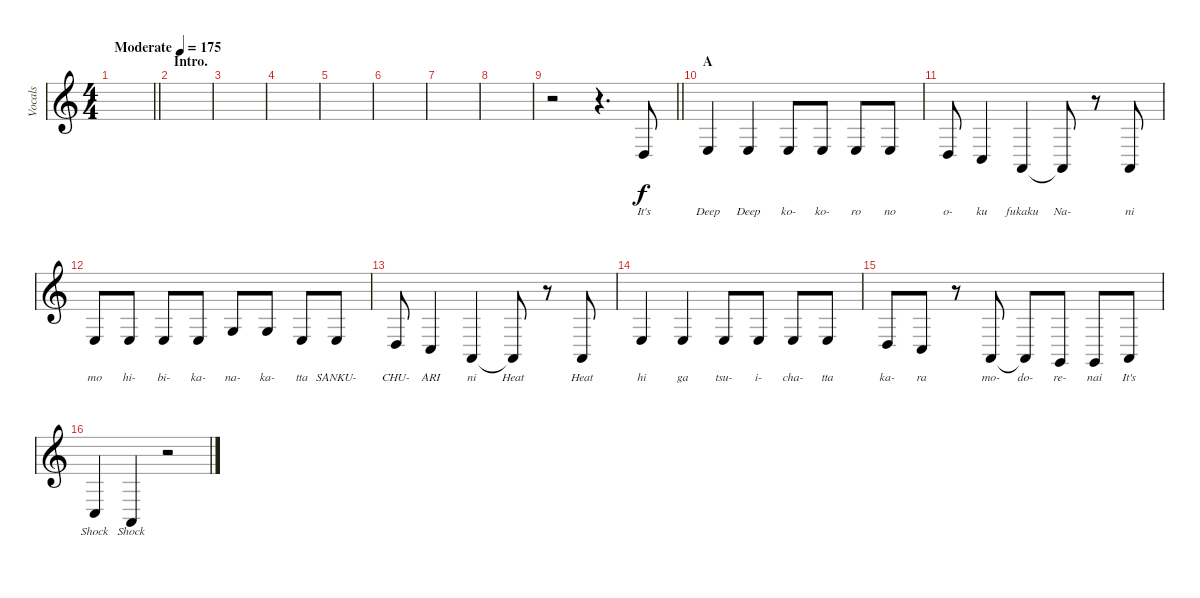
\track ("Vocals" "Vocals") {mute instrument violin}
\staff {score}
\tuning (E4 B3 G3 D3 A2 E2) {hide}
\ts (4 4)
\tempo (175 "Moderate")
\clef g2
\barLineRight lightlight
\ks c
|
\section ("" "Intro.")
|
|
|
|
|
|
|
\barLineRight lightlight
r.2 r.4{d} 0.4.8{lyrics (0 "It's") lyrics (1 "") lyrics (2 "") lyrics (3 "") lyrics (4 "")} |
\section ("" "A")
2.4.4{lyrics (0 "Deep") lyrics (1 "") lyrics (2 "") lyrics (3 "") lyrics (4 "")} 2.4.4{lyrics (0 "Deep") lyrics (1 "") lyrics (2 "") lyrics (3 "") lyrics (4 "")} 2.4.8{lyrics (0 "ko-") lyrics (1 "") lyrics (2 "") lyrics (3 "") lyrics (4 "")} 2.4.8{lyrics (0 "ko-") lyrics (1 "") lyrics (2 "") lyrics (3 "") lyrics (4 "")} 2.4.8{lyrics (0 "ro") lyrics (1 "") lyrics (2 "") lyrics (3 "") lyrics (4 "")} 2.4.8{lyrics (0 "no") lyrics (1 "") lyrics (2 "") lyrics (3 "") lyrics (4 "")} |
0.4.8{lyrics (0 "o-") lyrics (1 "") lyrics (2 "") lyrics (3 "") lyrics (4 "")} 3.5.4{lyrics (0 "ku") lyrics (1 "") lyrics (2 "") lyrics (3 "") lyrics (4 "")} 0.5.4{lyrics (0 "fukaku") lyrics (1 "") lyrics (2 "") lyrics (3 "") lyrics (4 "")} 0.5{t}.8{lyrics (0 "Na-") lyrics (1 "") lyrics (2 "") lyrics (3 "") lyrics (4 "")} r.8 0.5.8{lyrics (0 "ni") lyrics (1 "") lyrics (2 "") lyrics (3 "") lyrics (4 "")} |
2.4.8{lyrics (0 "mo") lyrics (1 "") lyrics (2 "") lyrics (3 "") lyrics (4 "")} 2.4.8{lyrics (0 "hi-") lyrics (1 "") lyrics (2 "") lyrics (3 "") lyrics (4 "")} 2.4.8{lyrics (0 "bi-") lyrics (1 "") lyrics (2 "") lyrics (3 "") lyrics (4 "")} 2.4.8{lyrics (0 "ka-") lyrics (1 "") lyrics (2 "") lyrics (3 "") lyrics (4 "")} 0.3.8{lyrics (0 "na-") lyrics (1 "") lyrics (2 "") lyrics (3 "") lyrics (4 "")} 0.3.8{lyrics (0 "ka-") lyrics (1 "") lyrics (2 "") lyrics (3 "") lyrics (4 "")} 2.4.8{lyrics (0 "tta") lyrics (1 "") lyrics (2 "") lyrics (3 "") lyrics (4 "")} 2.4.8{lyrics (0 "SANKU-") lyrics (1 "") lyrics (2 "") lyrics (3 "") lyrics (4 "")} |
0.4.8{lyrics (0 "CHU-") lyrics (1 "") lyrics (2 "") lyrics (3 "") lyrics (4 "")} 3.5.4{lyrics (0 "ARI") lyrics (1 "") lyrics (2 "") lyrics (3 "") lyrics (4 "")} 0.5.4{lyrics (0 "ni") lyrics (1 "") lyrics (2 "") lyrics (3 "") lyrics (4 "")} 0.5{t}.8{lyrics (0 "Heat") lyrics (1 "") lyrics (2 "") lyrics (3 "") lyrics (4 "")} r.8 0.5.8{lyrics (0 "Heat") lyrics (1 "") lyrics (2 "") lyrics (3 "") lyrics (4 "")} |
2.4.4{lyrics (0 "hi") lyrics (1 "") lyrics (2 "") lyrics (3 "") lyrics (4 "")} 2.4.4{lyrics (0 "ga") lyrics (1 "") lyrics (2 "") lyrics (3 "") lyrics (4 "")} 2.4.8{lyrics (0 "tsu-") lyrics (1 "") lyrics (2 "") lyrics (3 "") lyrics (4 "")} 2.4.8{lyrics (0 "i-") lyrics (1 "") lyrics (2 "") lyrics (3 "") lyrics (4 "")} 2.4.8{lyrics (0 "cha-") lyrics (1 "") lyrics (2 "") lyrics (3 "") lyrics (4 "")} 2.4.8{lyrics (0 "tta") lyrics (1 "") lyrics (2 "") lyrics (3 "") lyrics (4 "")} |
0.4.8{lyrics (0 "ka-") lyrics (1 "") lyrics (2 "") lyrics (3 "") lyrics (4 "")} 3.5.8{lyrics (0 "ra") lyrics (1 "") lyrics (2 "") lyrics (3 "") lyrics (4 "")} r.8 0.5.8{lyrics (0 "mo-") lyrics (1 "") lyrics (2 "") lyrics (3 "") lyrics (4 "")} 0.5{t}.8{lyrics (0 "do-") lyrics (1 "") lyrics (2 "") lyrics (3 "") lyrics (4 "")} 3.6.8{lyrics (0 "re-") lyrics (1 "") lyrics (2 "") lyrics (3 "") lyrics (4 "")} 3.6.8{lyrics (0 "nai") lyrics (1 "") lyrics (2 "") lyrics (3 "") lyrics (4 "")} 0.5.8{lyrics (0 "It's") lyrics (1 "") lyrics (2 "") lyrics (3 "") lyrics (4 "")} |
3.5.4{lyrics (0 "Shock") lyrics (1 "") lyrics (2 "") lyrics (3 "") lyrics (4 "")} 0.5.4{lyrics (0 "Shock") lyrics (1 "") lyrics (2 "") lyrics (3 "") lyrics (4 "")} r.2
